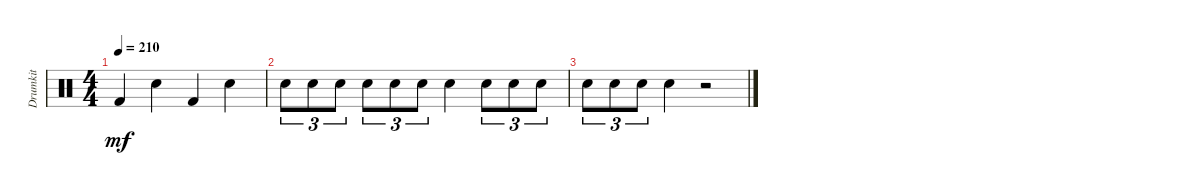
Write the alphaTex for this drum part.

\track ("Drumkit" "Drumkit") {instrument percussion}
\staff {score}
\articulation defaults
\ts (4 4)
\tempo 210
\clef neutral
\ks c "Kick (hit) 2".4{dy mf} "Snare (hit) 2".4 "Kick (hit) 2".4 "Snare (hit) 2".4
|
"Snare (hit) 2".8{tu (3 2)} "Snare (hit) 2".8{tu (3 2)} "Snare (hit) 2".8{tu (3 2)} "Snare (hit) 2".8{tu (3 2)} "Snare (hit) 2".8{tu (3 2)} "Snare (hit) 2".8{tu (3 2)} "Snare (hit) 2".4 "Snare (hit) 2".8{tu (3 2)} "Snare (hit) 2".8{tu (3 2)} "Snare (hit) 2".8{tu (3 2)} |
"Snare (hit) 2".8{tu (3 2)} "Snare (hit) 2".8{tu (3 2)} "Snare (hit) 2".8{tu (3 2)} "Snare (hit) 2".4 r.2
